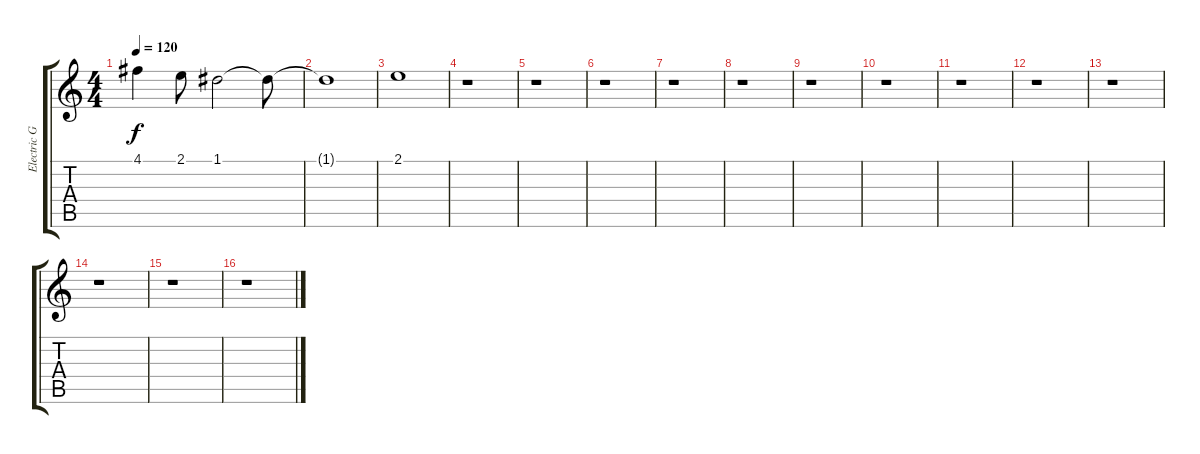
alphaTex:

\track ("Electric Guitar 2-2" "Electric G") {instrument distortionguitar}
\staff {score tabs}
\tuning (D4 A3 F3 C3 G2 D2) {hide}
\ts (4 4)
\tempo 120
\clef g2
\ks c
4.1.4{dy f} 2.1.8 1.1.2 1.1{t}.8 |
1.1{t}.1 |
2.1.1 |
r.1 |
r.1 |
r.1 |
r.1 |
r.1 |
r.1 |
r.1 |
r.1 |
r.1 |
r.1 |
r.1 |
r.1 |
r.1
